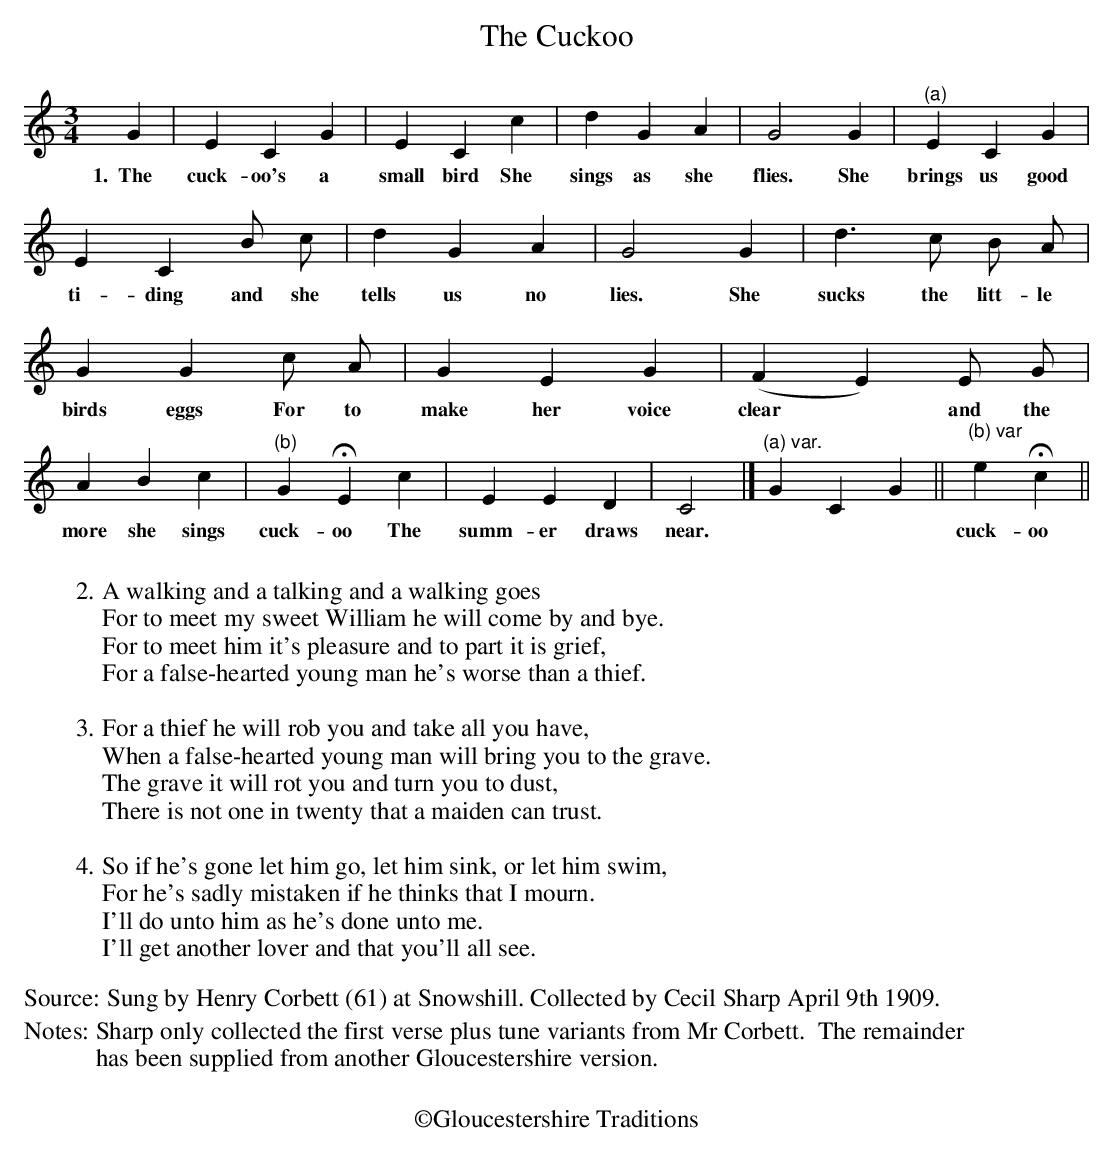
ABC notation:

X:1
T:The Cuckoo
L:1/4
M:3/4
K:Cmaj
G | E C G | E C c | d G A | G2 G |"^(a)" E C G | E C B/2 c/2 | d G A | G2 G | d3/2 c/2 B/2 A/2 |
w:1.~~The|cuck- oo's a|small bird She|sings as she|flies. She|brings us good|ti- ding and she|tells us no|lies. She|sucks the litt- le|
G G c/2 A/2 | G E G | (F E) E/2 G/2 | A B c |"^(b)" G !fermata!E c | E E D | C2 |]
w:birds eggs For to|make her voice|clear * and the|more she sings|cuck- oo The|summ- er draws|near.|
"^(a) var." G C G ||"^(b) var" e !fermata!c ||
w:|cuck- oo|
W:
W:2. A walking and a talking and a walking goes
W:For to meet my sweet William he will come by and bye.
W:For to meet him it's pleasure and to part it is grief,
W:For a false-hearted young man he's worse than a thief.
W:
W:3. For a thief he will rob you and take all you have,
W:When a false-hearted young man will bring you to the grave.
W:The grave it will rot you and turn you to dust,
W:There is not one in twenty that a maiden can trust.
W:
W:4. So if he's gone let him go, let him sink, or let him swim,
W:For he's sadly mistaken if he thinks that I mourn.
W:I'll do unto him as he's done unto me.
W:I'll get another lover and that you'll all see.
W:
